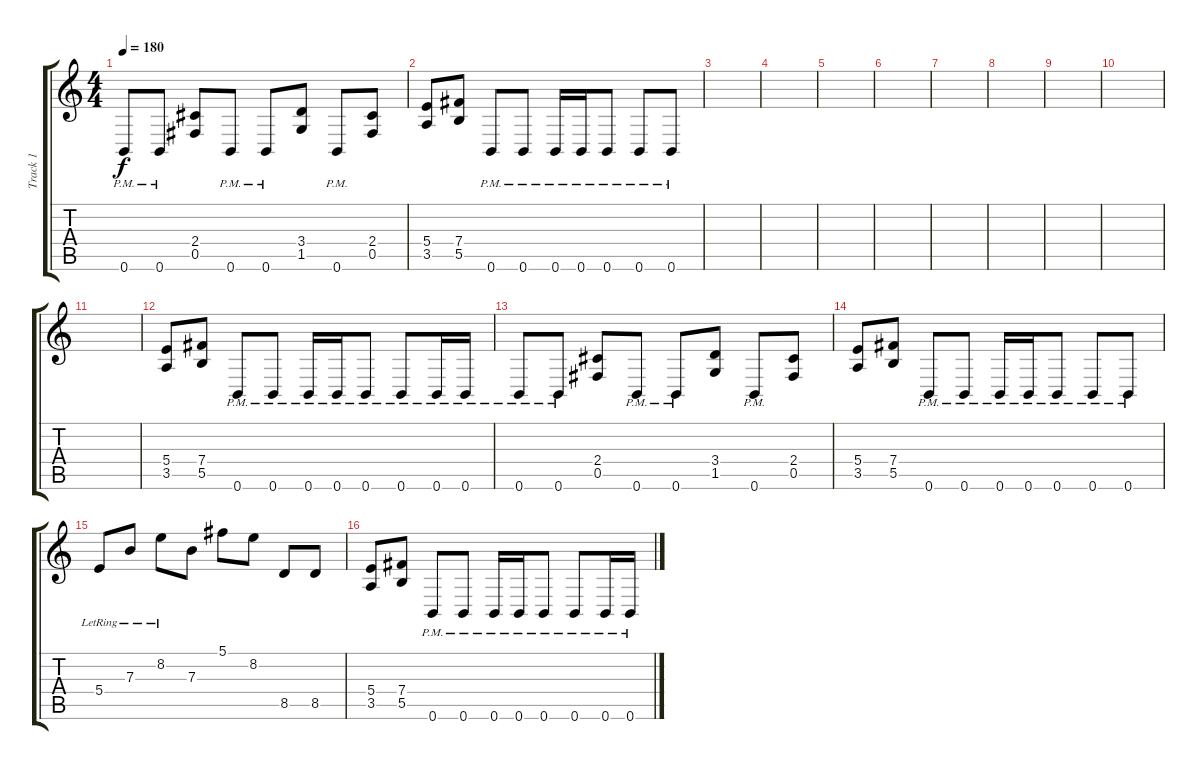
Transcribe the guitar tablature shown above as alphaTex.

\track ("Track 1" "Track 1") {instrument overdrivenguitar}
\staff {score tabs}
\tuning (Db4 Ab3 E3 B2 Gb2 B1) {hide}
\ts (4 4)
\tempo 180
\clef g2
\ks c
0.6{pm}.8{dy f} 0.6{pm}.8 (2.4 0.5).8 0.6{pm}.8 0.6{pm}.8 (3.4 1.5).8 0.6{pm}.8 (2.4 0.5).8 |
(5.4 3.5).8 (7.4 5.5).8 0.6{pm}.8 0.6{pm}.8 0.6{pm}.16 0.6{pm}.16 0.6{pm}.8 0.6{pm}.8 0.6{pm}.8 |
|
|
|
|
|
|
|
|
|
(5.4 3.5).8 (7.4 5.5).8 0.6{pm}.8 0.6{pm}.8 0.6{pm}.16 0.6{pm}.16 0.6{pm}.8 0.6{pm}.8 0.6{pm}.16 0.6{pm}.16 |
0.6{pm}.8 0.6{pm}.8 (2.4 0.5).8 0.6{pm}.8 0.6{pm}.8 (3.4 1.5).8 0.6{pm}.8 (2.4 0.5).8 |
(5.4 3.5).8 (7.4 5.5).8 0.6{pm}.8 0.6{pm}.8 0.6{pm}.16 0.6{pm}.16 0.6{pm}.8 0.6{pm}.8 0.6{pm}.8 |
5.4{lr}.8 7.3{lr}.8 8.2{lr}.8 7.3.8 5.1.8 8.2.8 8.5.8 8.5.8 |
(5.4 3.5).8 (7.4 5.5).8 0.6{pm}.8 0.6{pm}.8 0.6{pm}.16 0.6{pm}.16 0.6{pm}.8 0.6{pm}.8 0.6{pm}.16 0.6{pm}.16
